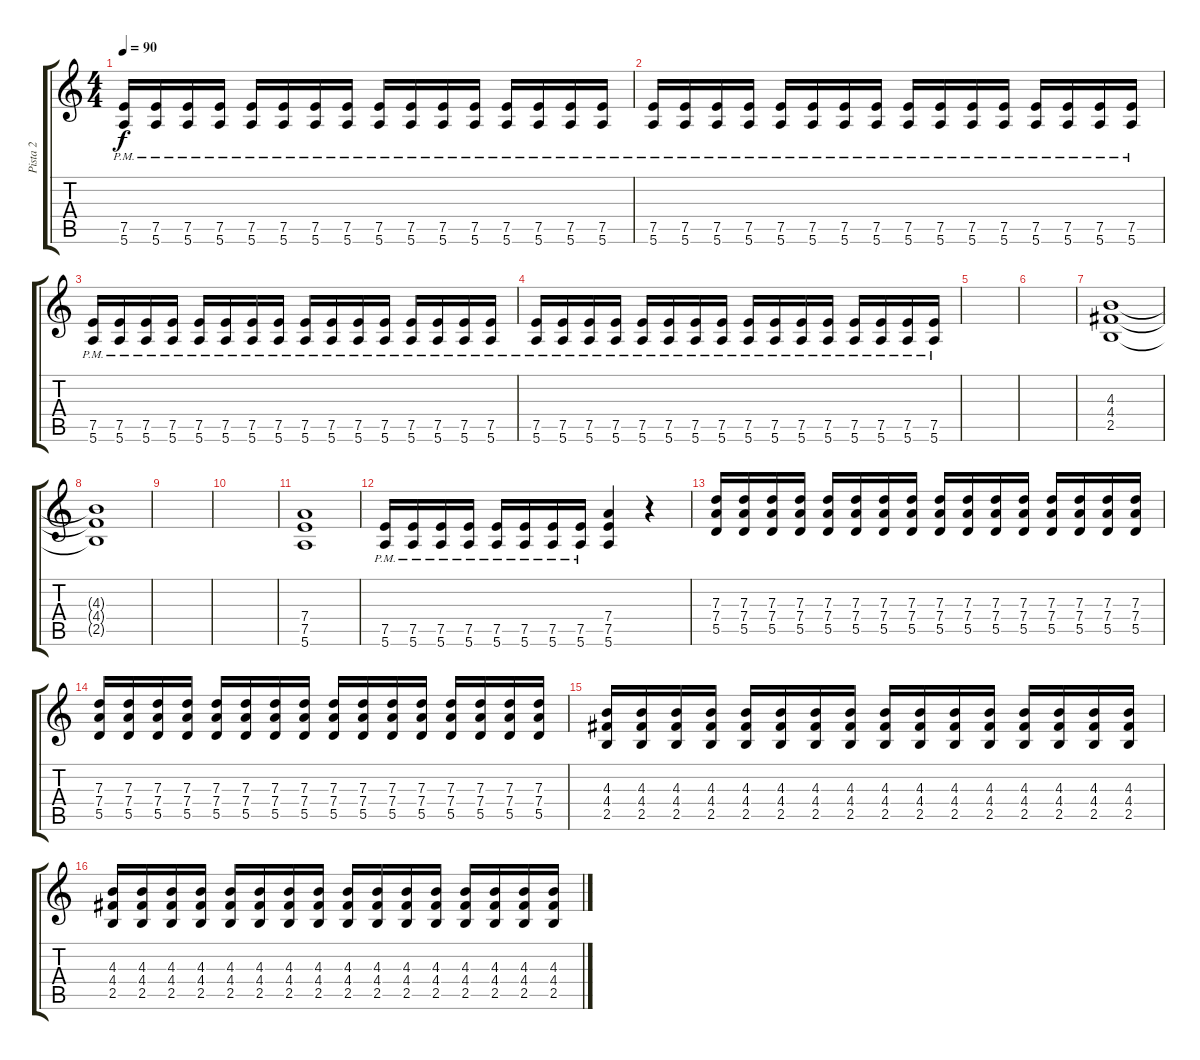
\track ("Pista 2" "Pista 2") {instrument distortionguitar}
\staff {score tabs}
\tuning (E4 B3 G3 D3 A2 E2) {hide}
\ts (4 4)
\tempo 90
\clef g2
\ks c
(7.5{pm} 5.6{pm}).16{dy f} (7.5{pm} 5.6{pm}).16 (7.5{pm} 5.6{pm}).16 (7.5{pm} 5.6{pm}).16 (7.5{pm} 5.6{pm}).16 (7.5{pm} 5.6{pm}).16 (7.5{pm} 5.6{pm}).16 (7.5{pm} 5.6{pm}).16 (7.5{pm} 5.6{pm}).16 (7.5{pm} 5.6{pm}).16 (7.5{pm} 5.6{pm}).16 (7.5{pm} 5.6{pm}).16 (7.5{pm} 5.6{pm}).16 (7.5{pm} 5.6{pm}).16 (7.5{pm} 5.6{pm}).16 (7.5{pm} 5.6{pm}).16 |
(7.5{pm} 5.6{pm}).16 (7.5{pm} 5.6{pm}).16 (7.5{pm} 5.6{pm}).16 (7.5{pm} 5.6{pm}).16 (7.5{pm} 5.6{pm}).16 (7.5{pm} 5.6{pm}).16 (7.5{pm} 5.6{pm}).16 (7.5{pm} 5.6{pm}).16 (7.5{pm} 5.6{pm}).16 (7.5{pm} 5.6{pm}).16 (7.5{pm} 5.6{pm}).16 (7.5{pm} 5.6{pm}).16 (7.5{pm} 5.6{pm}).16 (7.5{pm} 5.6{pm}).16 (7.5{pm} 5.6{pm}).16 (7.5{pm} 5.6{pm}).16 |
(7.5{pm} 5.6{pm}).16 (7.5{pm} 5.6{pm}).16 (7.5{pm} 5.6{pm}).16 (7.5{pm} 5.6{pm}).16 (7.5{pm} 5.6{pm}).16 (7.5{pm} 5.6{pm}).16 (7.5{pm} 5.6{pm}).16 (7.5{pm} 5.6{pm}).16 (7.5{pm} 5.6{pm}).16 (7.5{pm} 5.6{pm}).16 (7.5{pm} 5.6{pm}).16 (7.5{pm} 5.6{pm}).16 (7.5{pm} 5.6{pm}).16 (7.5{pm} 5.6{pm}).16 (7.5{pm} 5.6{pm}).16 (7.5{pm} 5.6{pm}).16 |
(7.5{pm} 5.6{pm}).16 (7.5{pm} 5.6{pm}).16 (7.5{pm} 5.6{pm}).16 (7.5{pm} 5.6{pm}).16 (7.5{pm} 5.6{pm}).16 (7.5{pm} 5.6{pm}).16 (7.5{pm} 5.6{pm}).16 (7.5{pm} 5.6{pm}).16 (7.5{pm} 5.6{pm}).16 (7.5{pm} 5.6{pm}).16 (7.5{pm} 5.6{pm}).16 (7.5{pm} 5.6{pm}).16 (7.5{pm} 5.6{pm}).16 (7.5{pm} 5.6{pm}).16 (7.5{pm} 5.6{pm}).16 (7.5{pm} 5.6{pm}).16 |
|
|
(4.3 4.4 2.5).1 |
(4.3{t} 4.4{t} 2.5{t}).1 |
|
|
(7.4 7.5 5.6).1 |
(7.5{pm} 5.6{pm}).16 (7.5{pm} 5.6{pm}).16 (7.5{pm} 5.6{pm}).16 (7.5{pm} 5.6{pm}).16 (7.5{pm} 5.6{pm}).16 (7.5{pm} 5.6{pm}).16 (7.5{pm} 5.6{pm}).16 (7.5{pm} 5.6{pm}).16 (7.4 7.5 5.6).4 r.4 |
(7.3 7.4 5.5).16 (7.3 7.4 5.5).16 (7.3 7.4 5.5).16 (7.3 7.4 5.5).16 (7.3 7.4 5.5).16 (7.3 7.4 5.5).16 (7.3 7.4 5.5).16 (7.3 7.4 5.5).16 (7.3 7.4 5.5).16 (7.3 7.4 5.5).16 (7.3 7.4 5.5).16 (7.3 7.4 5.5).16 (7.3 7.4 5.5).16 (7.3 7.4 5.5).16 (7.3 7.4 5.5).16 (7.3 7.4 5.5).16 |
(7.3 7.4 5.5).16 (7.3 7.4 5.5).16 (7.3 7.4 5.5).16 (7.3 7.4 5.5).16 (7.3 7.4 5.5).16 (7.3 7.4 5.5).16 (7.3 7.4 5.5).16 (7.3 7.4 5.5).16 (7.3 7.4 5.5).16 (7.3 7.4 5.5).16 (7.3 7.4 5.5).16 (7.3 7.4 5.5).16 (7.3 7.4 5.5).16 (7.3 7.4 5.5).16 (7.3 7.4 5.5).16 (7.3 7.4 5.5).16 |
(4.3 4.4 2.5).16 (4.3 4.4 2.5).16 (4.3 4.4 2.5).16 (4.3 4.4 2.5).16 (4.3 4.4 2.5).16 (4.3 4.4 2.5).16 (4.3 4.4 2.5).16 (4.3 4.4 2.5).16 (4.3 4.4 2.5).16 (4.3 4.4 2.5).16 (4.3 4.4 2.5).16 (4.3 4.4 2.5).16 (4.3 4.4 2.5).16 (4.3 4.4 2.5).16 (4.3 4.4 2.5).16 (4.3 4.4 2.5).16 |
(4.3 4.4 2.5).16 (4.3 4.4 2.5).16 (4.3 4.4 2.5).16 (4.3 4.4 2.5).16 (4.3 4.4 2.5).16 (4.3 4.4 2.5).16 (4.3 4.4 2.5).16 (4.3 4.4 2.5).16 (4.3 4.4 2.5).16 (4.3 4.4 2.5).16 (4.3 4.4 2.5).16 (4.3 4.4 2.5).16 (4.3 4.4 2.5).16 (4.3 4.4 2.5).16 (4.3 4.4 2.5).16 (4.3 4.4 2.5).16
